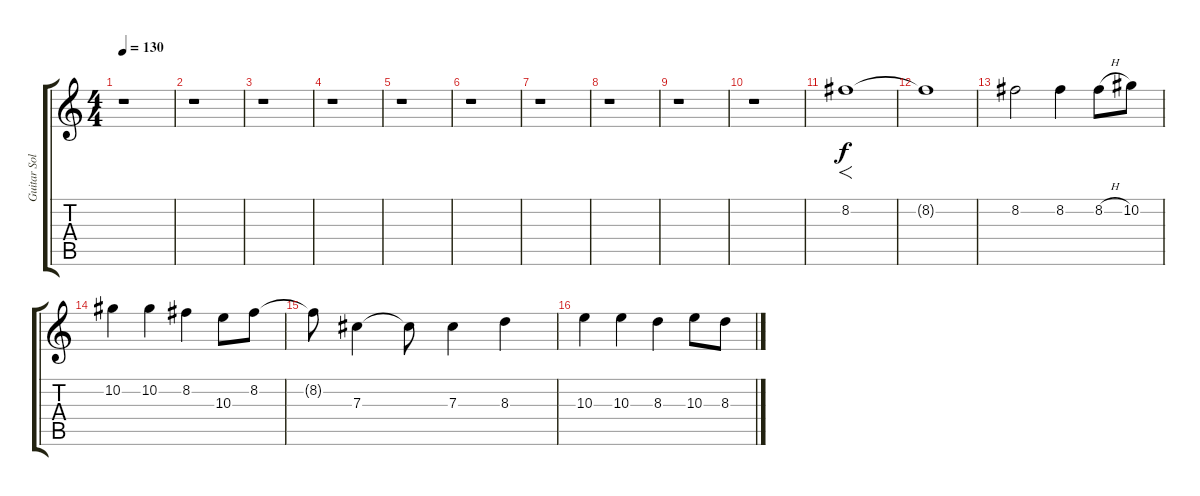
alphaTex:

\track ("Guitar Solo" "Guitar Sol") {instrument overdrivenguitar}
\staff {score tabs}
\tuning (Eb4 Bb3 Gb3 Db3 Ab2 Eb2) {hide}
\ts (4 4)
\tempo 130
\clef g2
\ks c
r.1{dy f} |
r.1 |
r.1 |
r.1 |
r.1 |
r.1 |
r.1 |
r.1 |
r.1 |
r.1 |
8.2.1{f} |
8.2{t}.1 |
8.2.2 8.2.4 8.2{h}.8 10.2.8 |
10.2.4 10.2.4 8.2.4 10.3.8 8.2.8 |
8.2{t}.8 7.3.4 7.3{t}.8 7.3.4 8.3.4 |
10.3.4 10.3.4 8.3.4 10.3.8 8.3.8
